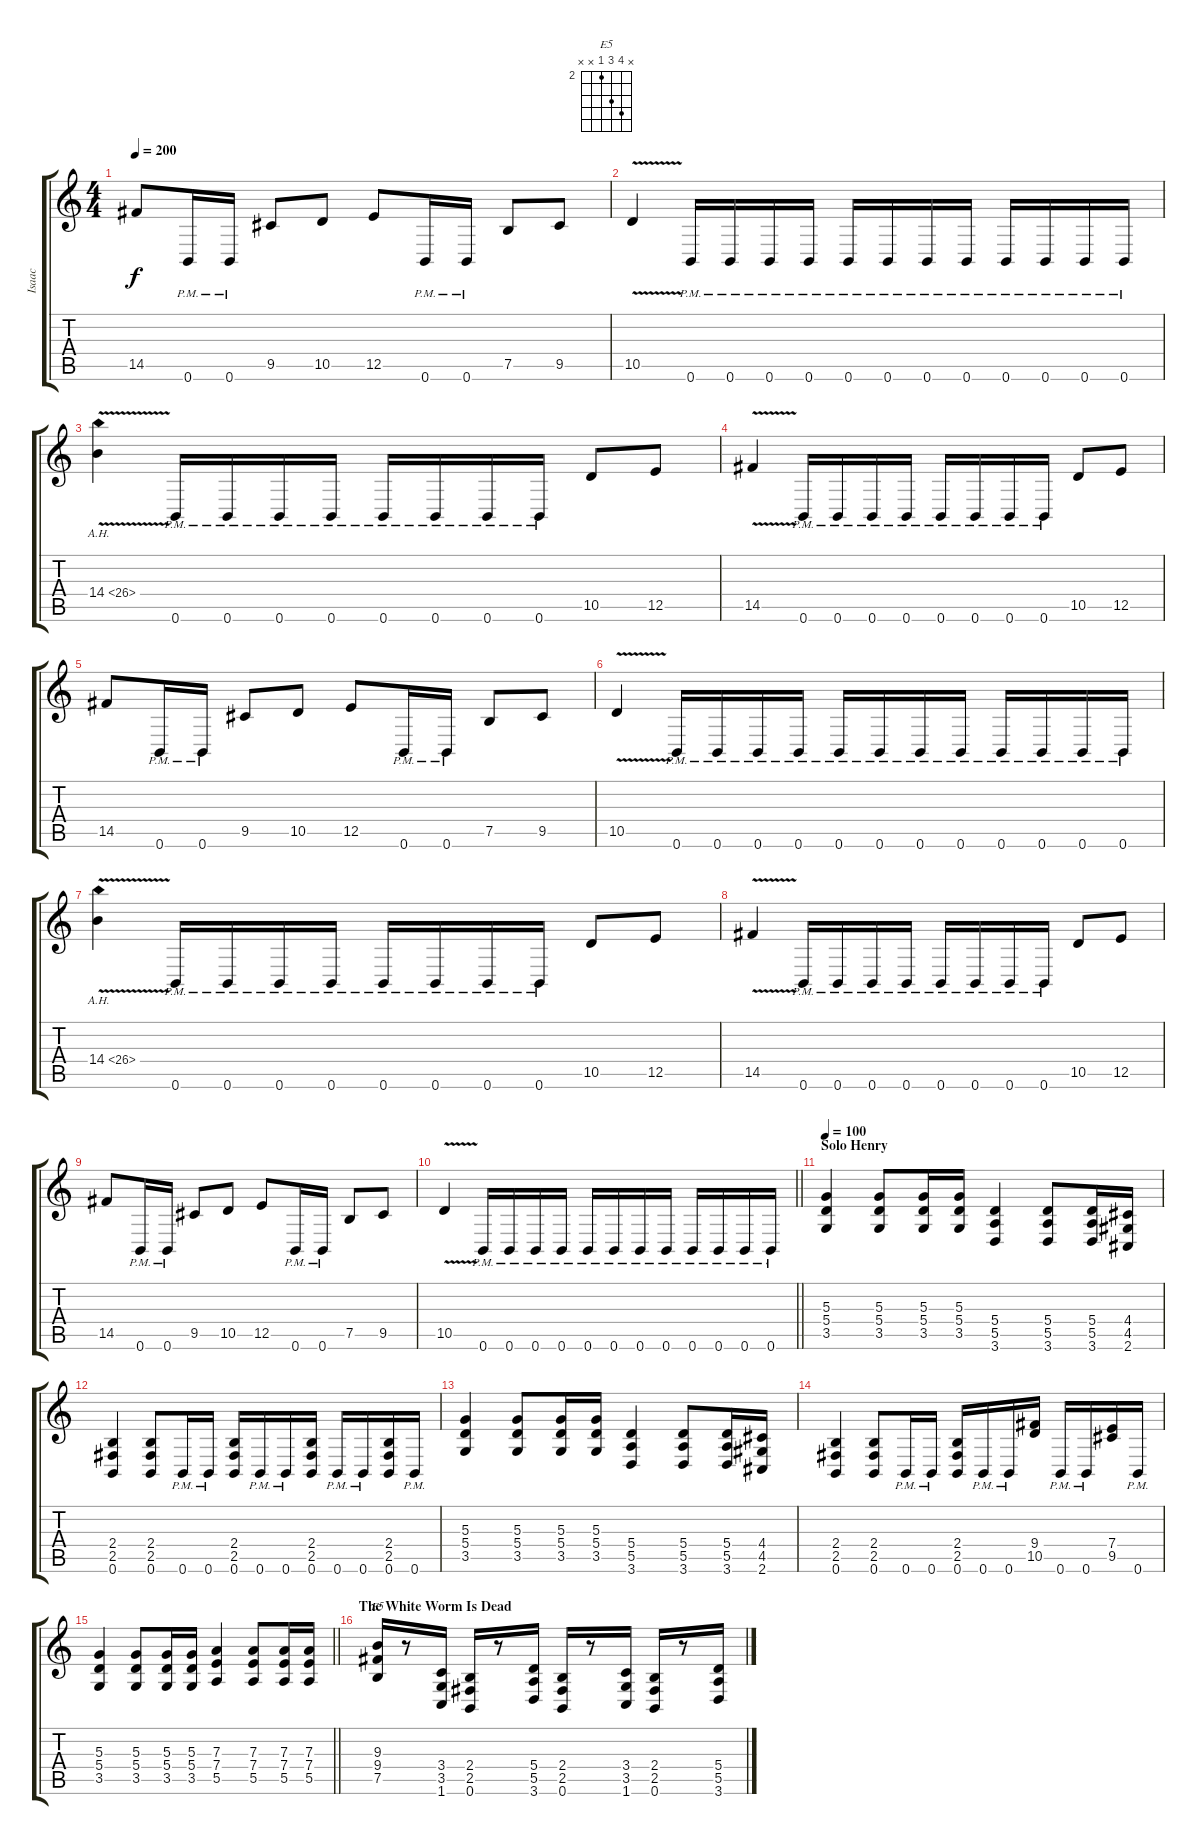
\track ("Isaac" "Isaac") {instrument distortionguitar}
\staff {score tabs}
\tuning (B3 Gb3 D3 A2 E2 B1) {hide}
\chord ("E5" x 5 4 2 x x) {firstfret 2}
\ts (4 4)
\tempo 200
\clef g2
\ks c
14.5.8{dy f} 0.6{pm}.16 0.6{pm}.16 9.5.8 10.5.8 12.5.8 0.6{pm}.16 0.6{pm}.16 7.5.8 9.5.8 |
10.5{v}.4 0.6{pm}.16 0.6{pm}.16 0.6{pm}.16 0.6{pm}.16 0.6{pm}.16 0.6{pm}.16 0.6{pm}.16 0.6{pm}.16 0.6{pm}.16 0.6{pm}.16 0.6{pm}.16 0.6{pm}.16 |
14.4{ah 12 v}.4 0.6{pm}.16 0.6{pm}.16 0.6{pm}.16 0.6{pm}.16 0.6{pm}.16 0.6{pm}.16 0.6{pm}.16 0.6{pm}.16 10.5.8 12.5.8 |
14.5{v}.4 0.6{pm}.16 0.6{pm}.16 0.6{pm}.16 0.6{pm}.16 0.6{pm}.16 0.6{pm}.16 0.6{pm}.16 0.6{pm}.16 10.5.8 12.5.8 |
14.5.8 0.6{pm}.16 0.6{pm}.16 9.5.8 10.5.8 12.5.8 0.6{pm}.16 0.6{pm}.16 7.5.8 9.5.8 |
10.5{v}.4 0.6{pm}.16 0.6{pm}.16 0.6{pm}.16 0.6{pm}.16 0.6{pm}.16 0.6{pm}.16 0.6{pm}.16 0.6{pm}.16 0.6{pm}.16 0.6{pm}.16 0.6{pm}.16 0.6{pm}.16 |
14.4{ah 12 v}.4 0.6{pm}.16 0.6{pm}.16 0.6{pm}.16 0.6{pm}.16 0.6{pm}.16 0.6{pm}.16 0.6{pm}.16 0.6{pm}.16 10.5.8 12.5.8 |
14.5{v}.4 0.6{pm}.16 0.6{pm}.16 0.6{pm}.16 0.6{pm}.16 0.6{pm}.16 0.6{pm}.16 0.6{pm}.16 0.6{pm}.16 10.5.8 12.5.8 |
14.5.8 0.6{pm}.16 0.6{pm}.16 9.5.8 10.5.8 12.5.8 0.6{pm}.16 0.6{pm}.16 7.5.8 9.5.8 |
\barLineRight lightlight
10.5{v}.4 0.6{pm}.16 0.6{pm}.16 0.6{pm}.16 0.6{pm}.16 0.6{pm}.16 0.6{pm}.16 0.6{pm}.16 0.6{pm}.16 0.6{pm}.16 0.6{pm}.16 0.6{pm}.16 0.6{pm}.16 |
\section ("" "Solo Henry")
\tempo 100
(5.3 5.4 3.5).4 (5.3 5.4 3.5).8 (5.3 5.4 3.5).16 (5.3 5.4 3.5).16 (5.4 5.5 3.6).4 (5.4 5.5 3.6).8 (5.4 5.5 3.6).16 (4.4 4.5 2.6).16 |
(2.4 2.5 0.6).4 (2.4 2.5 0.6).8 0.6{pm}.16 0.6{pm}.16 (2.4 2.5 0.6).16 0.6{pm}.16 0.6{pm}.16 (2.4 2.5 0.6).16 0.6{pm}.16 0.6{pm}.16 (2.4 2.5 0.6).16 0.6{pm}.16 |
(5.3 5.4 3.5).4 (5.3 5.4 3.5).8 (5.3 5.4 3.5).16 (5.3 5.4 3.5).16 (5.4 5.5 3.6).4 (5.4 5.5 3.6).8 (5.4 5.5 3.6).16 (4.4 4.5 2.6).16 |
(2.4 2.5 0.6).4 (2.4 2.5 0.6).8 0.6{pm}.16 0.6{pm}.16 (2.4 2.5 0.6).16 0.6{pm}.16 0.6{pm}.16 (9.4 10.5).16 0.6{pm}.16 0.6{pm}.16 (7.4 9.5).16 0.6{pm}.16 |
\barLineRight lightlight
(5.3 5.4 3.5).4 (5.3 5.4 3.5).8 (5.3 5.4 3.5).16 (5.3 5.4 3.5).16 (7.3 7.4 5.5).4 (7.3 7.4 5.5).8 (7.3 7.4 5.5).16 (7.3 7.4 5.5).16 |
\section ("" "The White Worm Is Dead")
(9.3 9.4 7.5).16{ch "E5"} r.8 (3.4 3.5 1.6).16 (2.4 2.5 0.6).16 r.8 (5.4 5.5 3.6).16 (2.4 2.5 0.6).16 r.8 (3.4 3.5 1.6).16 (2.4 2.5 0.6).16 r.8 (5.4 5.5 3.6).16
